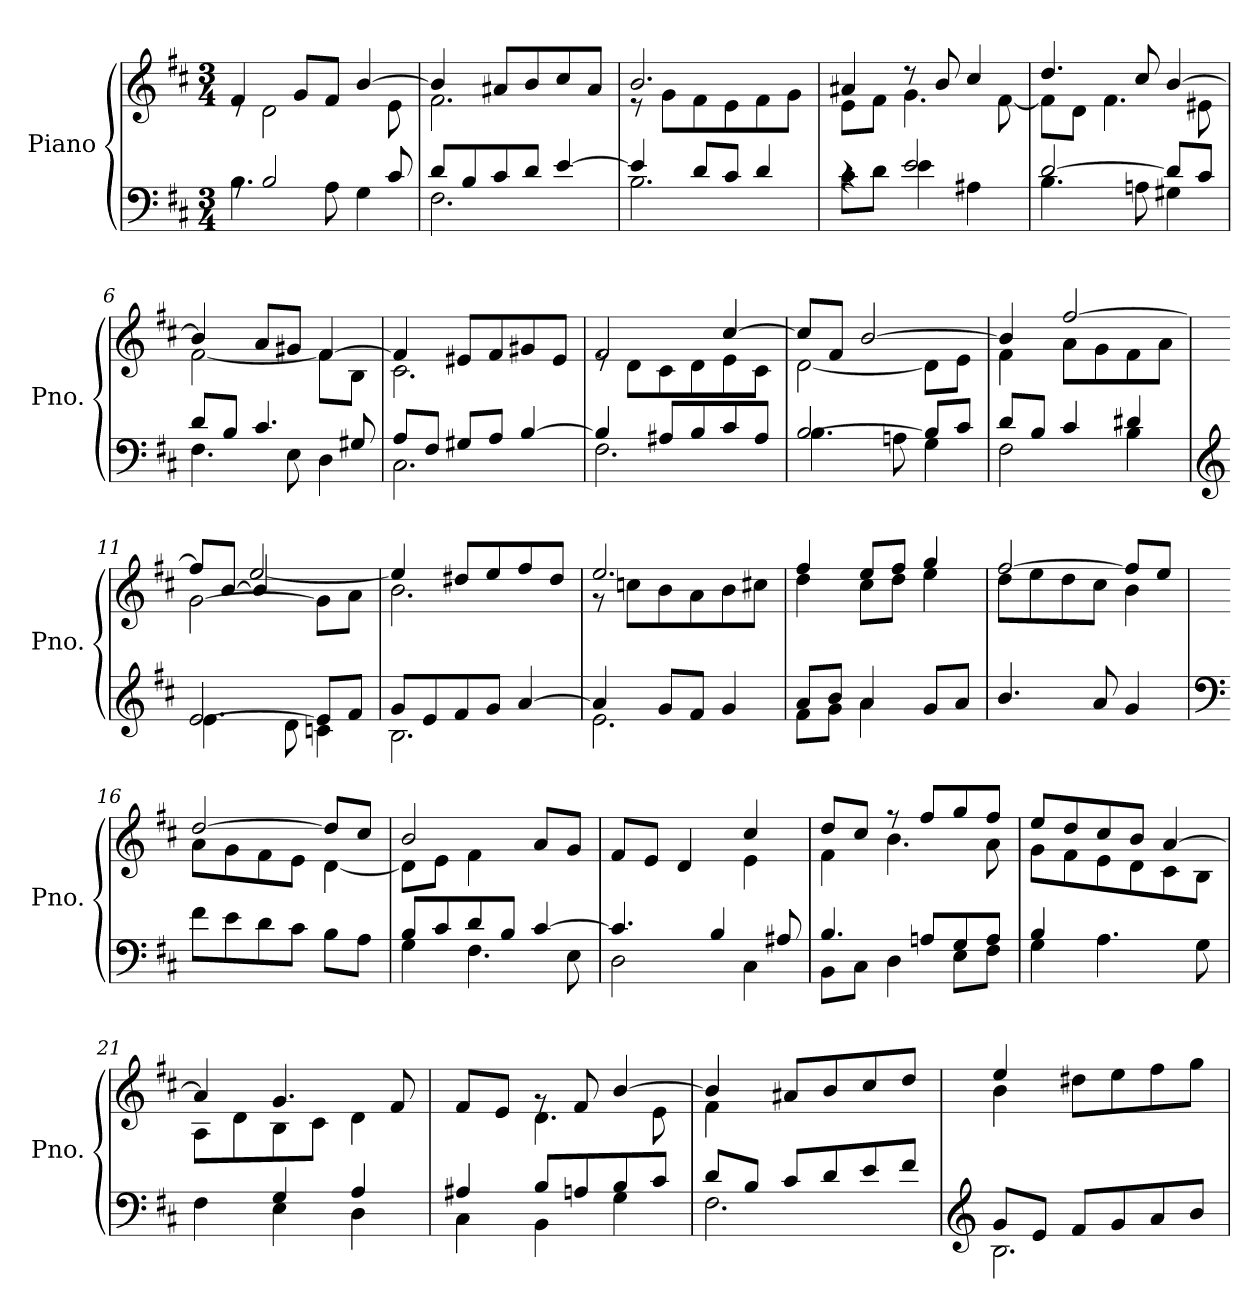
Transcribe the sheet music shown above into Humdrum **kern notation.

**kern	**kern
*part1	*part1
*staff2	*staff1
*I"Piano	*
*I'Pno.	*
*clefF4	*clefG2
*k[f#c#]	*k[f#c#]
*M3/4	*M3/4
=1	=1
*^	*^
8rA	4.B\	4f#/	8re
2B/	.	.	2d\
.	.	8g/L	.
.	8A\	8f#/J	.
.	4G\	[4b/	.
8c#/	.	.	8e\
=2	=2	=2	=2
8d/L	2.F#\	4b/]	2.f#\
8B/	.	.	.
8c#/	.	8a#X/L	.
8d/J	.	8b/	.
[4e/	.	8cc#/	.
.	.	8a#/J	.
=3	=3	=3	=3
4e/]	2.B\	2.b/	8r
.	.	.	8g\L
8d/L	.	.	8f#\
8c#/J	.	.	8e\
4d/	.	.	8f#\
.	.	.	8g\J
=4	=4	=4	=4
4rc	8c#\L	4a#X/	8e\L
.	8d\J	.	8f#\J
2e/	4e\	8r	4.g\
.	.	8b/	.
.	4A#X\	4cc#/	.
.	.	.	[8f#\
=5	=5	=5	=5
[2d/	4.B\	4.dd/	8f#\L]
.	.	.	8d\J
.	.	.	4.f#\
.	8An\	8cc#/	.
8d/L]	4G#X\	[4b/	.
8c#/J	.	.	8e#X\
!!LO:LB:g=z	!!
=6	=6	=6	=6
8d/L	4.F#\	4b/]	[2f#\
8B/J	.	.	.
4.c#/	.	8a/L	.
.	8E\	8g#X/J	.
.	4D\	[4f#/	8f#\L]
8G#X/	.	.	8B\J
=7	=7	=7	=7
8A/L	2.C#\	4f#/]	2.c#\
8F#/J	.	.	.
8G#X/L	.	8e#X/L	.
8A/J	.	8f#/	.
[4B/	.	8g#X/	.
.	.	8e#/J	.
=8	=8	=8	=8
4B/]	2.F#\	2f#/	8re
.	.	.	8d\L
8A#X/L	.	.	8c#\
8B/	.	.	8d\
8c#/	.	[4cc#/	8e\
8A#/J	.	.	8c#\J
=9	=9	=9	=9
[2B/	4.B\	8cc#/L]	[2d\
.	.	8f#/J	.
.	.	[2b/	.
.	8An\	.	.
8B/L]	4G\	.	8d\L]
8c#/J	.	.	8e\J
=10	=10	=10	=10
8d/L	2F#\	4b/]	4f#\
8B/J	.	.	.
4c#/	.	[2ff#/	8a\L
.	.	.	8g\
4d#X/	4B\	.	8f#\
.	.	.	8a\J
*	*	*v	*v
=11	=11	=11
*clefG2	*	*
*	*	*^
*	*	*	*^
[2e/	4.e\	8ff#/L]	4reyy	[2g\
.	.	[8b/J	.	.
.	.	4b/]	[2ee/	.
.	8d\	.	.	.
8e/L]	4cn\	4ryy	.	8g\L]
8f#/J	.	.	.	8a\J
*	*	*	*v	*v
!!LO:LB:g=z
=12	=12	=12	=12
8g/L	2.B\	4ee/]	2.b\
8e/	.	.	.
8f#/	.	8dd#X/L	.
8g/J	.	8ee/	.
[4a/	.	8ff#/	.
.	.	8dd#/J	.
=13	=13	=13	=13
4a/]	2.e\	2.ee/	8r
.	.	.	8ccn\L
8g/L	.	.	8b\
8f#/J	.	.	8a\
4g/	.	.	8b\
.	.	.	8cc#X\J
=14	=14	=14	=14
8a/L	8f#\L	4ff#/	4dd\
8b/J	8g\J	.	.
4a/	4a\	8ee/L	8cc#\L
.	.	8ff#/J	8dd\J
8g/L	4reyy	4gg/	4ee\
8a/J	.	.	.
*v	*v	*	*
=15	=15	=15
4.b/	[2ff#/	8dd\L
.	.	8ee\
.	.	8dd\
8a/	.	8cc#\J
4g/	8ff#/L]	4b\
.	8ee/J	.
=16	=16	=16
*clefF4	*	*
8f#\L	[2dd/	8a\L
8e\	.	8g\
8d\	.	8f#\
8c#\J	.	8e\J
8B\L	8dd/L]	[4d\
8A\J	8cc#/J	.
=17	=17	=17
*^	*	*
8B/L	4G\	2b/	8d\L]
8c#/	.	.	8e\J
8d/	4.F#\	.	4f#\
8B/J	.	.	.
[4c#/	.	8a/L	4rgyy
.	8E\	8g/J	.
!!LO:LB:g=z	!!
=18	=18	=18	=18
4.c#/]	2D\	8f#/L	4reyy
.	.	8e/J	.
.	.	4d/	4rcyy
4B/	.	.	.
.	4C#\	4cc#/	4e\
8A#X/	.	.	.
=19	=19	=19	=19
4.B/	8BB\L	8dd/L	4f#\
.	8C#\J	8cc#/J	.
.	4D\	8r	4.b\
8An/L	.	8ff#/L	.
8G/	8E\L	8gg/	.
8A/J	8F#\J	8ff#/J	8a\
=20	=20	=20	=20
4B/	4G\	8ee/L	8g\L
.	.	8dd/	8f#\
4.A\	4.ryy	8cc#/	8e\
.	.	8b/J	8d\
.	.	[4a/	8c#\
8G\	8rBByy	.	8B\J
=21	=21	=21	=21
4rFyy	4F#\	4a/]	8A\L
.	.	.	8d\
4G/	4E\	4.g/	8B\
.	.	.	8c#\J
4A/	4D\	.	4d\
.	.	8f#/	.
=22	=22	=22	=22
4A#X/	4C#\	8f#/L	8reyy
.	.	8e/J	8reyy
8B/L	4BB\	8rg	4.d\
8An/	.	8f#/	.
8B/	4G\	[4b/	.
8c#/J	.	.	8e\
=23	=23	=23	=23
8d/L	2.F#\	4b/]	4f#\
8B/J	.	.	.
8c#/L	.	8a#X/L	4rgyy
8d/	.	8b/	.
8e/	.	8cc#/	4ryy
8f#/J	.	8dd/J	.
!!LO:LB:g=z	!!
=24	=24	=24	=24
*clefG2	*	*	*
8g/L	2.B\	4ee/	4b\
8e/J	.	.	.
8f#/L	.	8dd#X\L	4rcyy
8g/	.	8ee\	.
8a/	.	8ff#\	4reyy
8b/J	.	8gg\J	.
*v	*v	*	*
*	*v	*v
=	=
*-	*-
